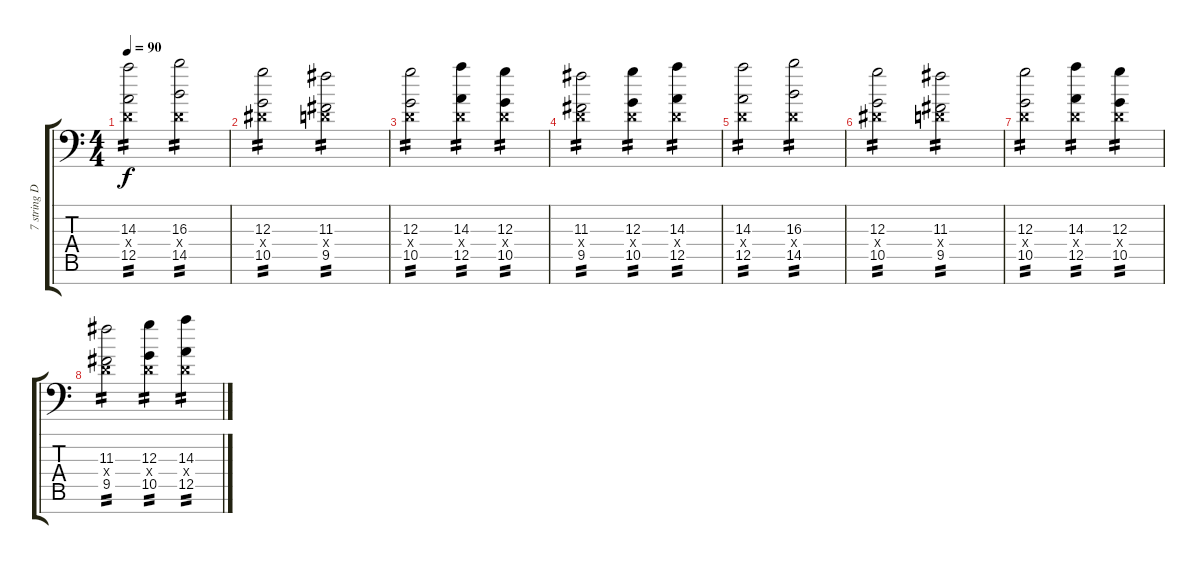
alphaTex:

\track ("7 string Drop A" "7 string D") {instrument electricguitarclean}
\staff {score tabs}
\tuning (E4 B3 G3 D3 A2 E2 A1) {hide}
\ts (4 4)
\tempo 90
\clef f4
\ks c
(14.3 0.4{x} 12.5).2{tp 2 dy f} (16.3 0.4{x} 14.5).2{tp 2} |
(12.3 1.4{x} 10.5).2{tp 2} (11.3 0.4{x} 9.5).2{tp 2} |
(12.3 0.4{x} 10.5).2{tp 2} (14.3 0.4{x} 12.5).4{tp 2} (12.3 0.4{x} 10.5).4{tp 2} |
(11.3 0.4{x} 9.5).2{tp 2} (12.3 0.4{x} 10.5).4{tp 2} (14.3 0.4{x} 12.5).4{tp 2} |
(14.3 0.4{x} 12.5).2{tp 2} (16.3 0.4{x} 14.5).2{tp 2} |
(12.3 1.4{x} 10.5).2{tp 2} (11.3 0.4{x} 9.5).2{tp 2} |
(12.3 0.4{x} 10.5).2{tp 2} (14.3 0.4{x} 12.5).4{tp 2} (12.3 0.4{x} 10.5).4{tp 2} |
(11.3 0.4{x} 9.5).2{tp 2} (12.3 0.4{x} 10.5).4{tp 2} (14.3 0.4{x} 12.5).4{tp 2}
